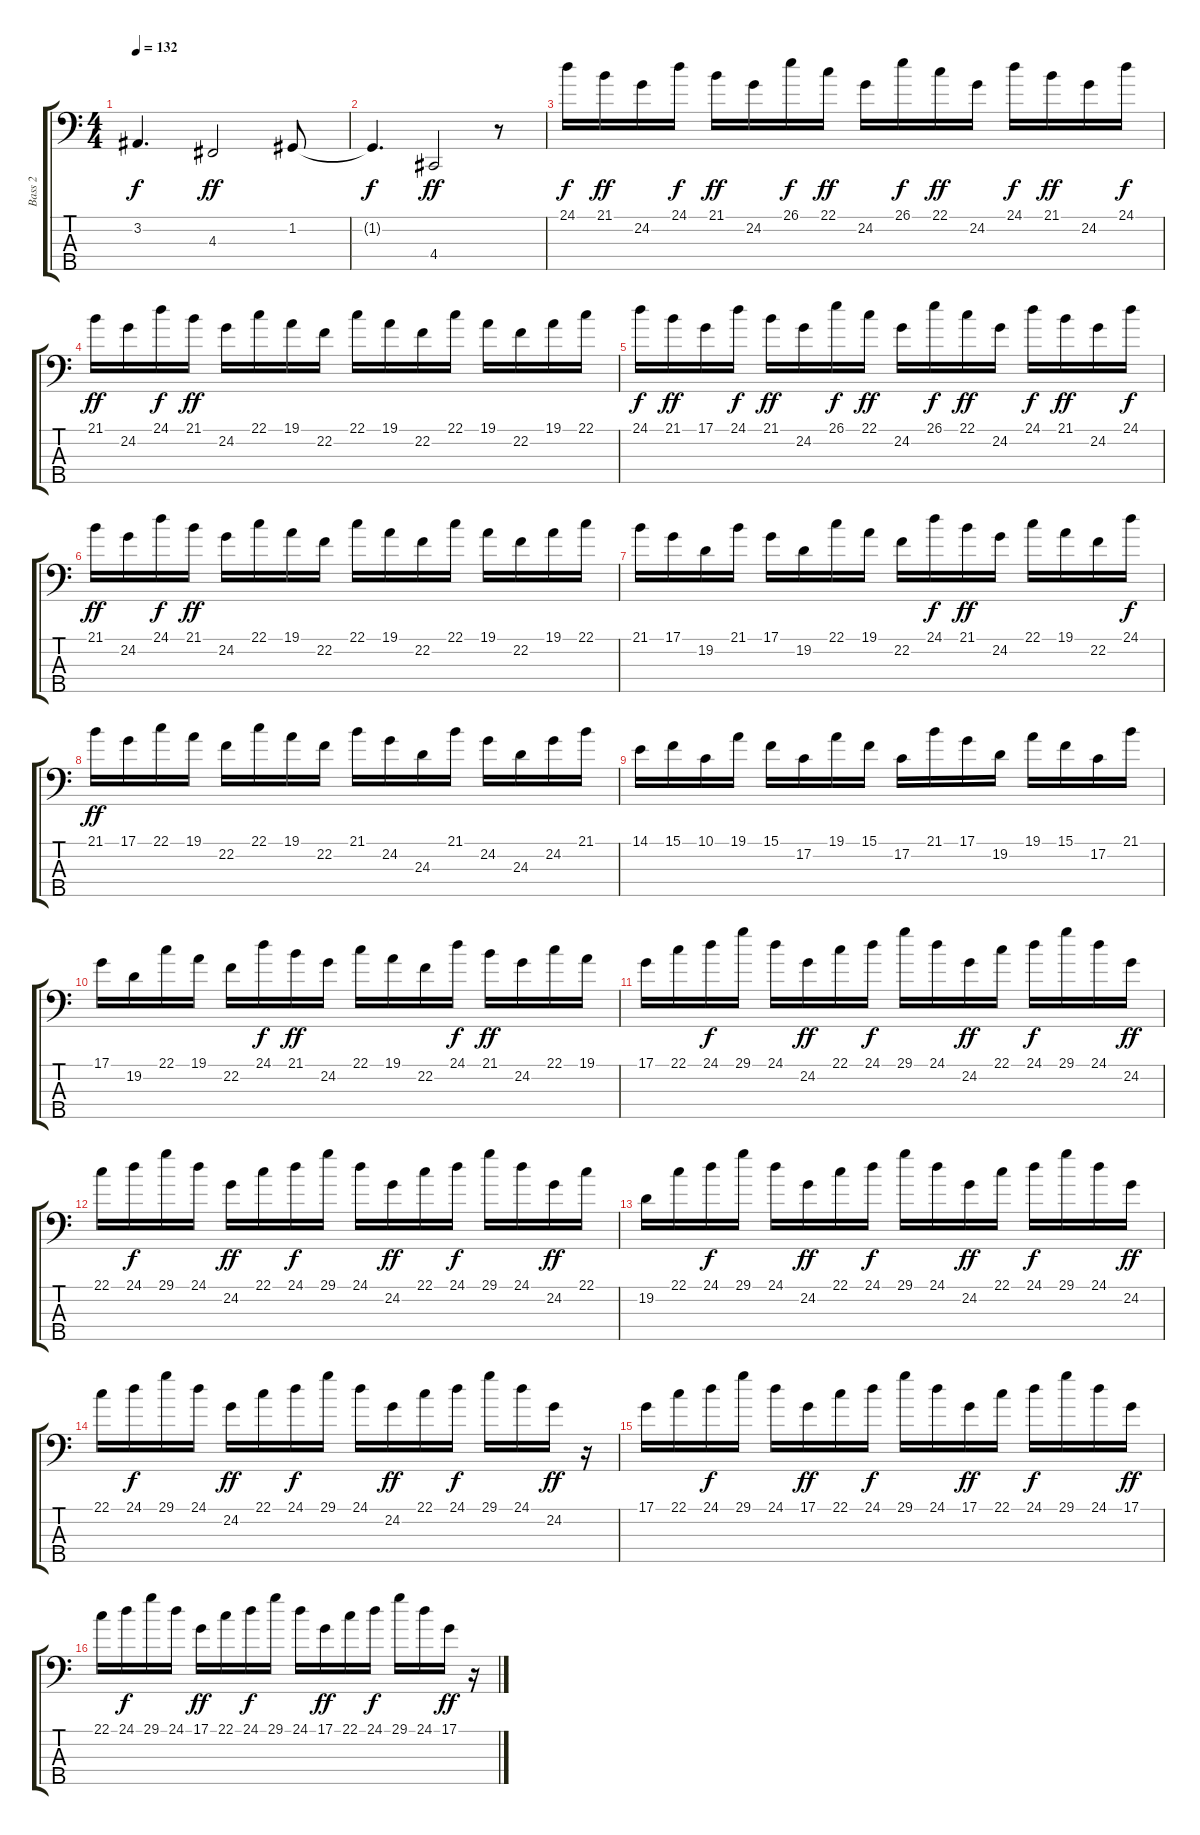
\track ("Bass 2" "Bass 2") {instrument pad3polysynth}
\staff {score tabs}
\tuning (D3 G2 D2 A1 E1) {hide}
\ts (4 4)
\tempo 132
\clef f4
\ks c
3.2.4{d dy f} 4.3.2{dy ff} 1.2.8 |
1.2{t}.4{d dy f} 4.4.2{dy ff} r.8 |
24.1.16{dy f} 21.1.16{dy ff} 24.2.16 24.1.16{dy f} 21.1.16{dy ff} 24.2.16 26.1.16{dy f} 22.1.16{dy ff} 24.2.16 26.1.16{dy f} 22.1.16{dy ff} 24.2.16 24.1.16{dy f} 21.1.16{dy ff} 24.2.16 24.1.16{dy f} |
21.1.16{dy ff} 24.2.16 24.1.16{dy f} 21.1.16{dy ff} 24.2.16 22.1.16 19.1.16 22.2.16 22.1.16 19.1.16 22.2.16 22.1.16 19.1.16 22.2.16 19.1.16 22.1.16 |
24.1.16{dy f} 21.1.16{dy ff} 17.1.16 24.1.16{dy f} 21.1.16{dy ff} 24.2.16 26.1.16{dy f} 22.1.16{dy ff} 24.2.16 26.1.16{dy f} 22.1.16{dy ff} 24.2.16 24.1.16{dy f} 21.1.16{dy ff} 24.2.16 24.1.16{dy f} |
21.1.16{dy ff} 24.2.16 24.1.16{dy f} 21.1.16{dy ff} 24.2.16 22.1.16 19.1.16 22.2.16 22.1.16 19.1.16 22.2.16 22.1.16 19.1.16 22.2.16 19.1.16 22.1.16 |
21.1.16 17.1.16 19.2.16 21.1.16 17.1.16 19.2.16 22.1.16 19.1.16 22.2.16 24.1.16{dy f} 21.1.16{dy ff} 24.2.16 22.1.16 19.1.16 22.2.16 24.1.16{dy f} |
21.1.16{dy ff} 17.1.16 22.1.16 19.1.16 22.2.16 22.1.16 19.1.16 22.2.16 21.1.16 24.2.16 24.3.16 21.1.16 24.2.16 24.3.16 24.2.16 21.1.16 |
14.1.16 15.1.16 10.1.16 19.1.16 15.1.16 17.2.16 19.1.16 15.1.16 17.2.16 21.1.16 17.1.16 19.2.16 19.1.16 15.1.16 17.2.16 21.1.16 |
17.1.16 19.2.16 22.1.16 19.1.16 22.2.16 24.1.16{dy f} 21.1.16{dy ff} 24.2.16 22.1.16 19.1.16 22.2.16 24.1.16{dy f} 21.1.16{dy ff} 24.2.16 22.1.16 19.1.16 |
17.1.16 22.1.16 24.1.16{dy f} 29.1.16 24.1.16 24.2.16{dy ff} 22.1.16 24.1.16{dy f} 29.1.16 24.1.16 24.2.16{dy ff} 22.1.16 24.1.16{dy f} 29.1.16 24.1.16 24.2.16{dy ff} |
22.1.16 24.1.16{dy f} 29.1.16 24.1.16 24.2.16{dy ff} 22.1.16 24.1.16{dy f} 29.1.16 24.1.16 24.2.16{dy ff} 22.1.16 24.1.16{dy f} 29.1.16 24.1.16 24.2.16{dy ff} 22.1.16 |
19.2.16 22.1.16 24.1.16{dy f} 29.1.16 24.1.16 24.2.16{dy ff} 22.1.16 24.1.16{dy f} 29.1.16 24.1.16 24.2.16{dy ff} 22.1.16 24.1.16{dy f} 29.1.16 24.1.16 24.2.16{dy ff} |
22.1.16 24.1.16{dy f} 29.1.16 24.1.16 24.2.16{dy ff} 22.1.16 24.1.16{dy f} 29.1.16 24.1.16 24.2.16{dy ff} 22.1.16 24.1.16{dy f} 29.1.16 24.1.16 24.2.16{dy ff} r.16 |
17.1.16 22.1.16 24.1.16{dy f} 29.1.16 24.1.16 17.1.16{dy ff} 22.1.16 24.1.16{dy f} 29.1.16 24.1.16 17.1.16{dy ff} 22.1.16 24.1.16{dy f} 29.1.16 24.1.16 17.1.16{dy ff} |
22.1.16 24.1.16{dy f} 29.1.16 24.1.16 17.1.16{dy ff} 22.1.16 24.1.16{dy f} 29.1.16 24.1.16 17.1.16{dy ff} 22.1.16 24.1.16{dy f} 29.1.16 24.1.16 17.1.16{dy ff} r.16
